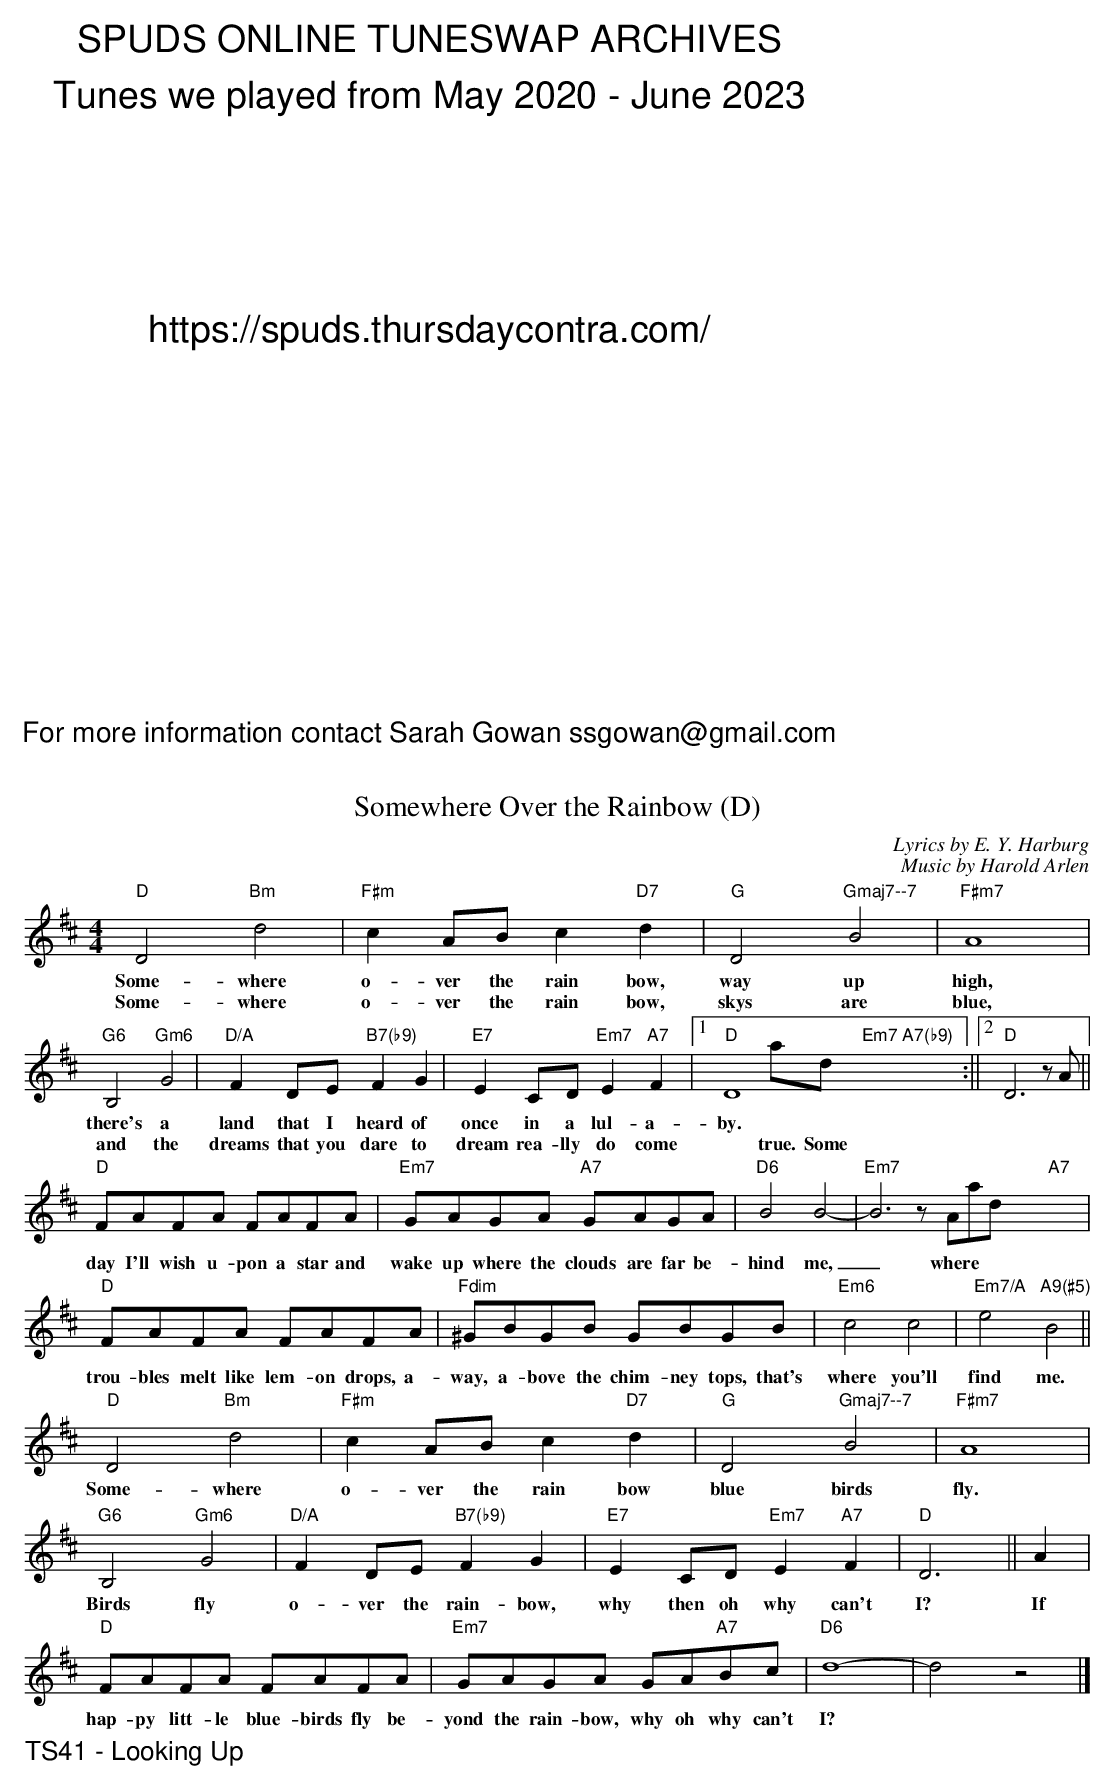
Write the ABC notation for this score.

X:1
T:Somewhere Over the Rainbow (D)
C: Lyrics by E. Y. Harburg
C: Music by Harold Arlen
K:Dmaj
M:4/4
M:4/4
"D"D4 "Bm"d4|"F#m"c2 AB c2 "D7"d2 |"G"D4 "Gmaj7--7"B4 |"F#m7"A8|
w:Some-where     o- ver the rain bow,       way  up       high,
w:Some-where     o- ver the rain bow,       skys are      blue,
"G6"B,4 "Gm6"G4|"D/A"F2 DE "B7(b9)" F2 G2|"E7"E2 CD "Em7"E2 "A7"F2|  [1"D" D8andx4"Em7"x2"A7(b9)"x2 :||  [2"D"D6 zA ||
w:there's a  land that I heard of once in a lul-a-by.
w:and the dreams that you dare to dream rea-lly do come * true. Some
"D"FAFA FAFA|"Em7"GAGA "A7"GAGA|"D6"B4 B4-|"Em7"B6 zAandx4"A7"x4|
w:day I'll wish u-pon a star and wake up where the clouds are far be-hind me,_ where
"D"FAFA FAFA|"Fdim"^GBGB GBGB|"Em6"c4 c4 |"Em7/A"e4 "A9(#5)"B4||
w:trou-bles melt like lem-on drops, a-way, a-bove the chim-ney tops, that's where you'll find me.
"D"D4 "Bm"d4|"F#m"c2 AB c2 "D7"d2 |"G"D4 "Gmaj7--7"B4 |"F#m7"A8|
w:Some-where     o- ver the rain bow       blue birds   fly.
"G6"B,4 "Gm6"G4|"D/A"F2 DE "B7(b9)" F2 G2|"E7"E2 CD "Em7"E2 "A7"F2 | "D"D6|| A2 |
w:Birds fly o- ver the rain-bow, why then oh why can't  I? If
"D"FAFA FAFA|"Em7"GAGA GA"A7"Bc| "D6"d8-|d4z4|]
w:hap-py litt-le blue-birds fly be-yond the rain-bow, why oh why can't I?
